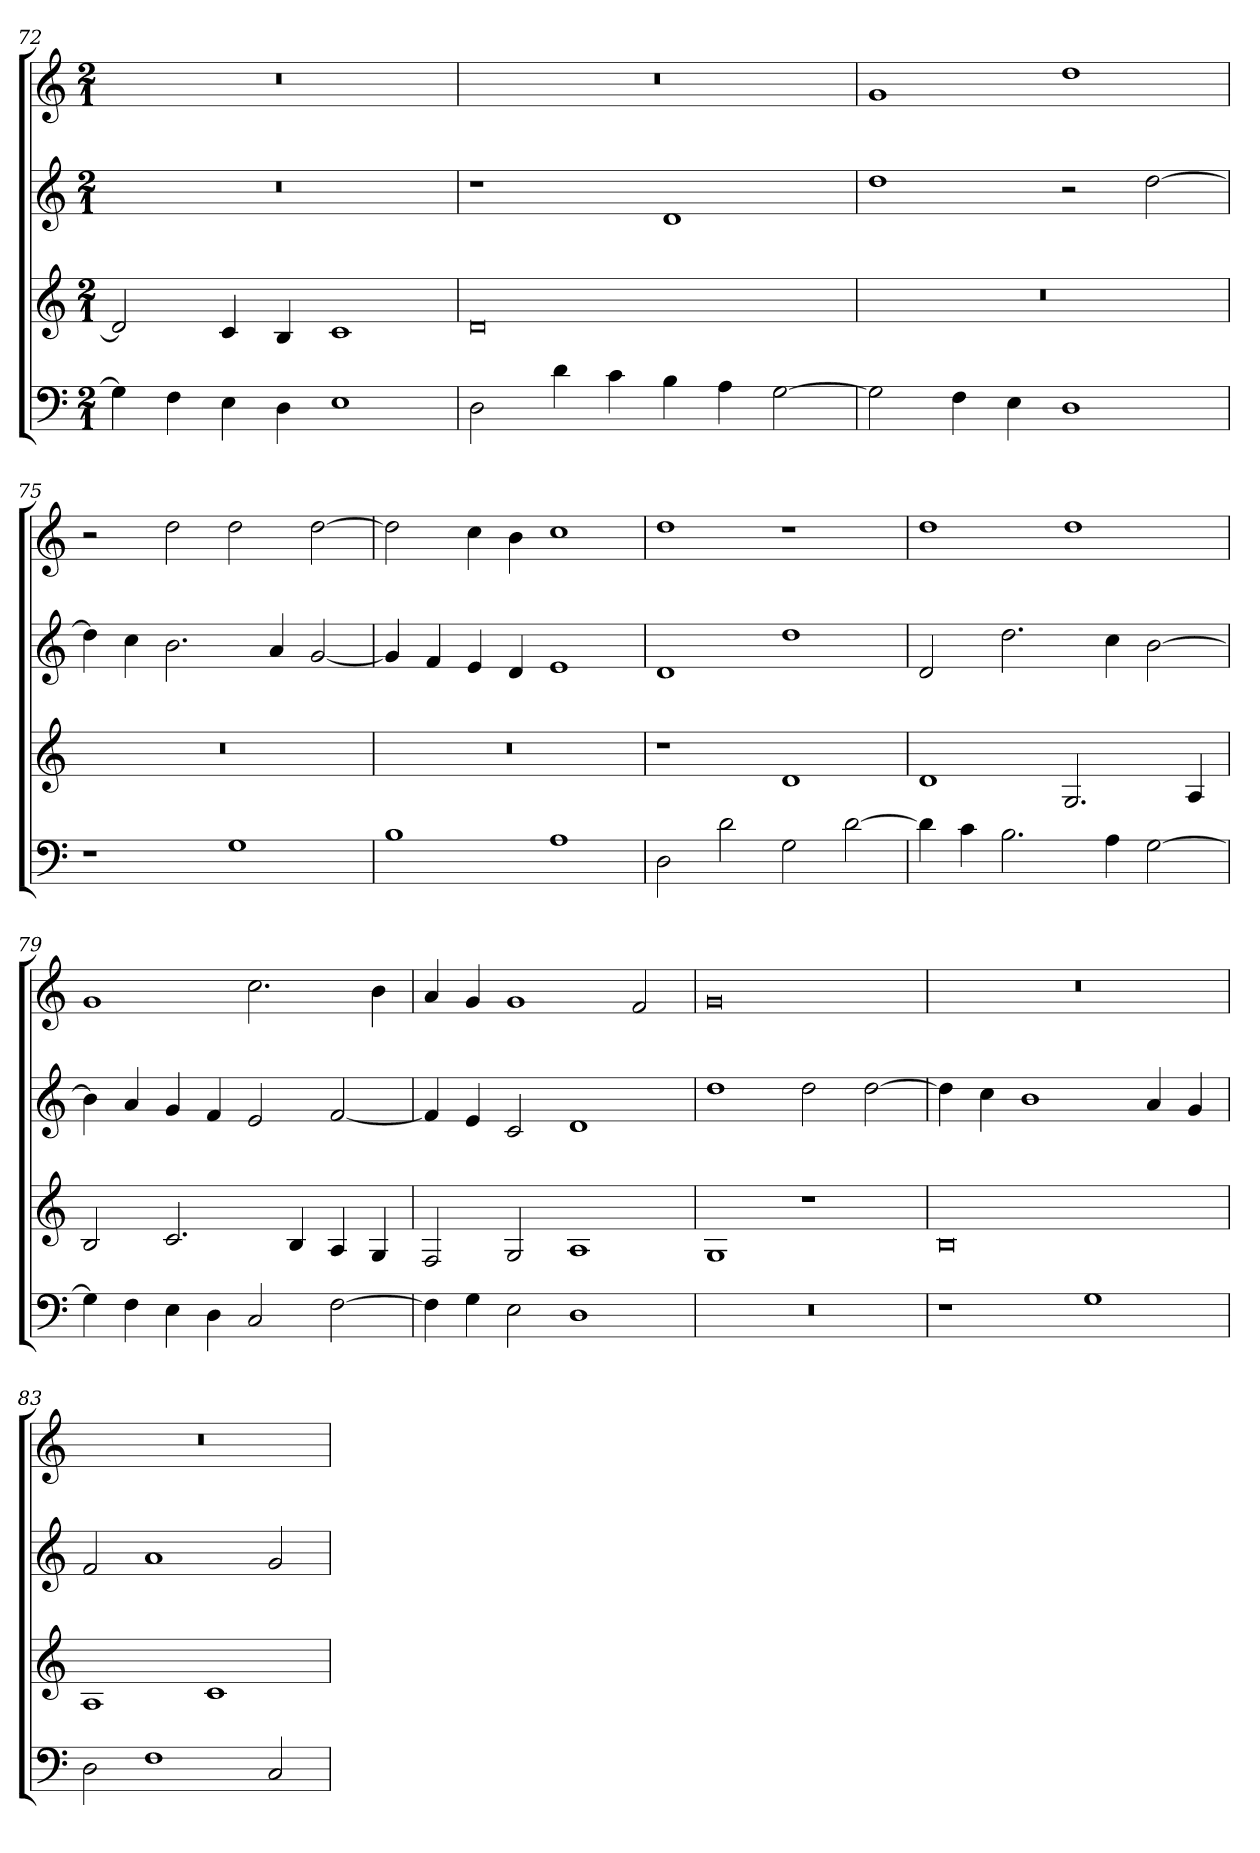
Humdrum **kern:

**kern	**kern	**kern	**kern
*part4	*part3	*part2	*part1
*staff4	*staff3	*staff2	*staff1
*clefF4	*clefG2	*clefG2	*clefG2
*M2/1	*M2/1	*M2/1	*M2/1
=72	=72	=72	=72
4G]	2d]	0r	0r
4F	.	.	.
4E	4c	.	.
4D	4B	.	.
1E	1c	.	.
=73	=73	=73	=73
2D	0d	1r	0r
4d	.	.	.
4c	.	.	.
4B	.	1d	.
4A	.	.	.
[2G	.	.	.
=74	=74	=74	=74
2G]	0r	1dd	1g
4F	.	.	.
4E	.	.	.
1D	.	2r	1dd
.	.	[2dd	.
=75	=75	=75	=75
1r	0r	4dd]	2r
.	.	4cc	.
.	.	2.b	2dd
1G	.	.	2dd
.	.	4a	.
.	.	[2g	[2dd
=76	=76	=76	=76
1B	0r	4g]	2dd]
.	.	4f	.
.	.	4e	4cc
.	.	4d	4b
1A	.	1e	1cc
=77	=77	=77	=77
2D	1r	1d	1dd
2d	.	.	.
2G	1d	1dd	1r
[2d	.	.	.
=78	=78	=78	=78
4d]	1d	2d	1dd
4c	.	.	.
2.B	.	2.dd	.
.	2.G	.	1dd
4A	.	4cc	.
[2G	.	[2b	.
.	4A	.	.
=79	=79	=79	=79
4G]	2B	4b]	1g
4F	.	4a	.
4E	2.c	4g	.
4D	.	4f	.
2C	.	2e	2.cc
.	4B	.	.
[2F	4A	[2f	.
.	4G	.	4b
=80	=80	=80	=80
4F]	2F	4f]	4a
4G	.	4e	4g
2E	2G	2c	1g
1D	1A	1d	.
.	.	.	2f
=81	=81	=81	=81
0r	1G	1dd	0g
.	1r	2dd	.
.	.	[2dd	.
=82	=82	=82	=82
1r	0B	4dd]	0r
.	.	4cc	.
.	.	1b	.
1G	.	.	.
.	.	4a	.
.	.	4g	.
=83	=83	=83	=83
2D	1A	2f	0r
1F	.	1a	.
.	1c	.	.
2C	.	2g	.
=	=	=	=
*-	*-	*-	*-
